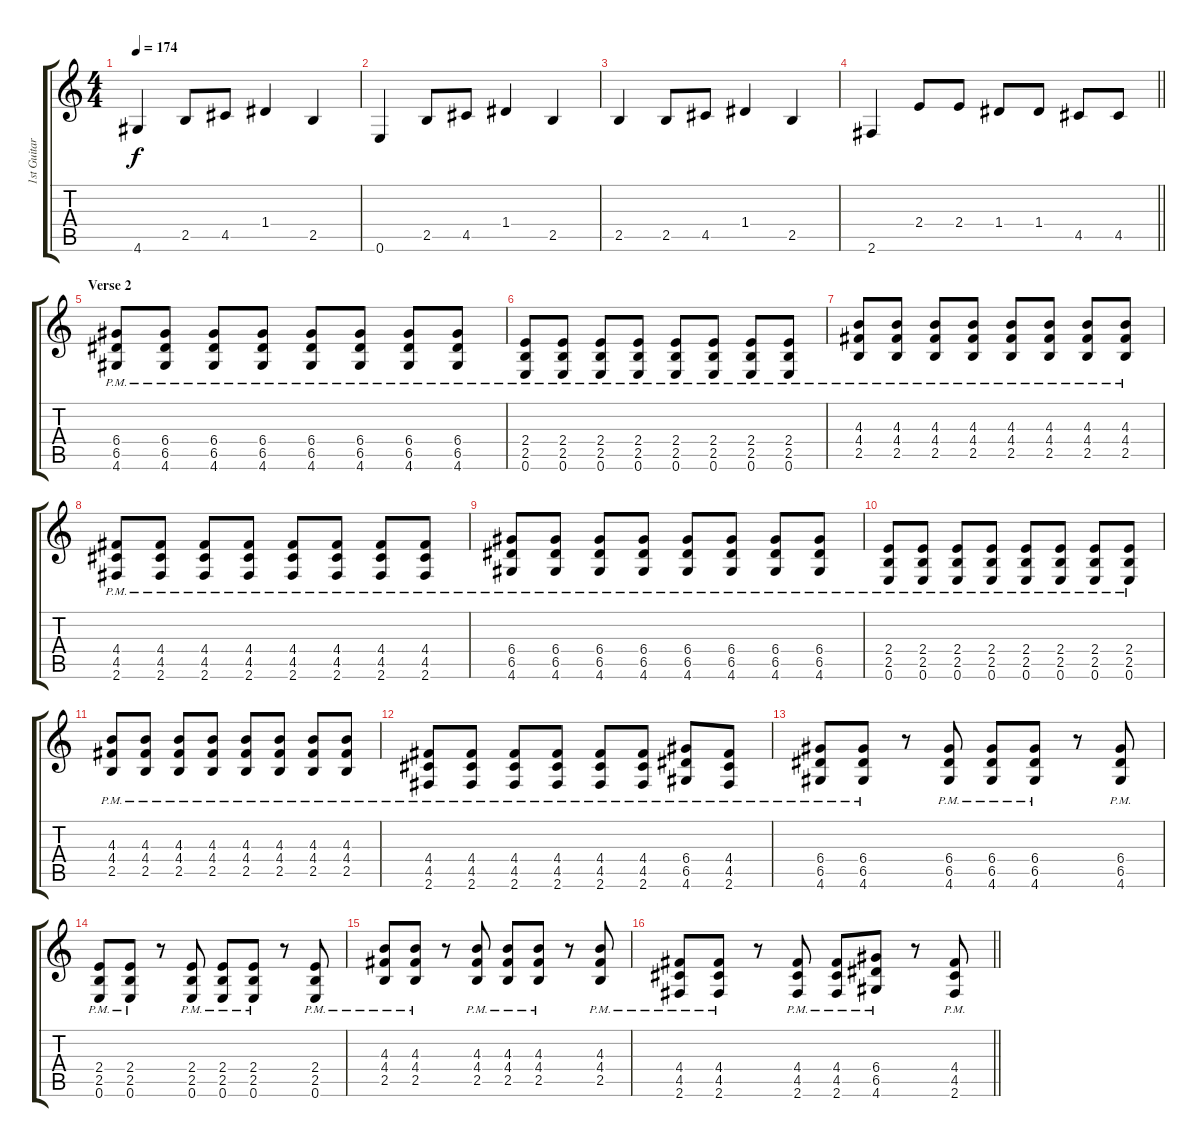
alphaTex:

\track ("1st Guitar" "1st Guitar") {instrument distortionguitar}
\staff {score tabs}
\tuning (E4 B3 G3 D3 A2 E2) {hide}
\ts (4 4)
\tempo 174
\clef g2
\ks c
4.6.4{dy f} 2.5.8 4.5.8 1.4.4 2.5.4 |
0.6.4 2.5.8 4.5.8 1.4.4 2.5.4 |
2.5.4 2.5.8 4.5.8 1.4.4 2.5.4 |
\barLineRight lightlight
2.6.4 2.4.8 2.4.8 1.4.8 1.4.8 4.5.8 4.5.8 |
\section ("" "Verse 2")
(6.4 6.5 4.6{pm}).8 (6.4 6.5 4.6{pm}).8 (6.4 6.5 4.6{pm}).8 (6.4 6.5 4.6{pm}).8 (6.4 6.5 4.6{pm}).8 (6.4 6.5 4.6{pm}).8 (6.4 6.5 4.6{pm}).8 (6.4 6.5 4.6{pm}).8 |
(2.4 2.5{pm} 0.6).8 (2.4 2.5{pm} 0.6).8 (2.4 2.5{pm} 0.6).8 (2.4 2.5{pm} 0.6).8 (2.4 2.5{pm} 0.6).8 (2.4 2.5{pm} 0.6).8 (2.4 2.5{pm} 0.6).8 (2.4 2.5{pm} 0.6).8 |
(4.3 4.4 2.5{pm}).8 (4.3 4.4 2.5{pm}).8 (4.3 4.4 2.5{pm}).8 (4.3 4.4 2.5{pm}).8 (4.3 4.4 2.5{pm}).8 (4.3 4.4 2.5{pm}).8 (4.3 4.4 2.5{pm}).8 (4.3 4.4 2.5{pm}).8 |
(4.4{pm} 4.5 2.6).8 (4.4{pm} 4.5 2.6).8 (4.4{pm} 4.5 2.6).8 (4.4{pm} 4.5 2.6).8 (4.4{pm} 4.5 2.6).8 (4.4{pm} 4.5 2.6).8 (4.4{pm} 4.5 2.6).8 (4.4{pm} 4.5 2.6).8 |
(6.4 6.5 4.6{pm}).8 (6.4 6.5 4.6{pm}).8 (6.4 6.5 4.6{pm}).8 (6.4 6.5 4.6{pm}).8 (6.4 6.5 4.6{pm}).8 (6.4 6.5 4.6{pm}).8 (6.4 6.5 4.6{pm}).8 (6.4 6.5 4.6{pm}).8 |
(2.4 2.5{pm} 0.6).8 (2.4 2.5{pm} 0.6).8 (2.4 2.5{pm} 0.6).8 (2.4 2.5{pm} 0.6).8 (2.4 2.5{pm} 0.6).8 (2.4 2.5{pm} 0.6).8 (2.4 2.5{pm} 0.6).8 (2.4 2.5{pm} 0.6).8 |
(4.3 4.4 2.5{pm}).8 (4.3 4.4 2.5{pm}).8 (4.3 4.4 2.5{pm}).8 (4.3 4.4 2.5{pm}).8 (4.3 4.4 2.5{pm}).8 (4.3 4.4 2.5{pm}).8 (4.3 4.4 2.5{pm}).8 (4.3 4.4 2.5{pm}).8 |
(4.4{pm} 4.5 2.6).8 (4.4{pm} 4.5 2.6).8 (4.4{pm} 4.5 2.6).8 (4.4{pm} 4.5 2.6).8 (4.4{pm} 4.5 2.6).8 (4.4{pm} 4.5 2.6).8 (6.4{pm} 6.5 4.6).8 (4.4{pm} 4.5 2.6).8 |
(6.4 6.5 4.6{pm}).8 (6.4 6.5 4.6{pm}).8 r.8 (6.4 6.5 4.6{pm}).8 (6.4 6.5 4.6{pm}).8 (6.4 6.5 4.6{pm}).8 r.8 (6.4 6.5 4.6{pm}).8 |
(2.4 2.5{pm} 0.6).8 (2.4 2.5{pm} 0.6).8 r.8 (2.4 2.5{pm} 0.6).8 (2.4 2.5{pm} 0.6).8 (2.4 2.5{pm} 0.6).8 r.8 (2.4 2.5{pm} 0.6).8 |
(4.3 4.4 2.5{pm}).8 (4.3 4.4 2.5{pm}).8 r.8 (4.3 4.4 2.5{pm}).8 (4.3 4.4 2.5{pm}).8 (4.3 4.4 2.5{pm}).8 r.8 (4.3 4.4 2.5{pm}).8 |
\barLineRight lightlight
(4.4{pm} 4.5 2.6).8 (4.4{pm} 4.5 2.6).8 r.8 (4.4{pm} 4.5 2.6).8 (4.4{pm} 4.5 2.6).8 (6.4{pm} 6.5 4.6).8 r.8 (4.4{pm} 4.5 2.6).8
